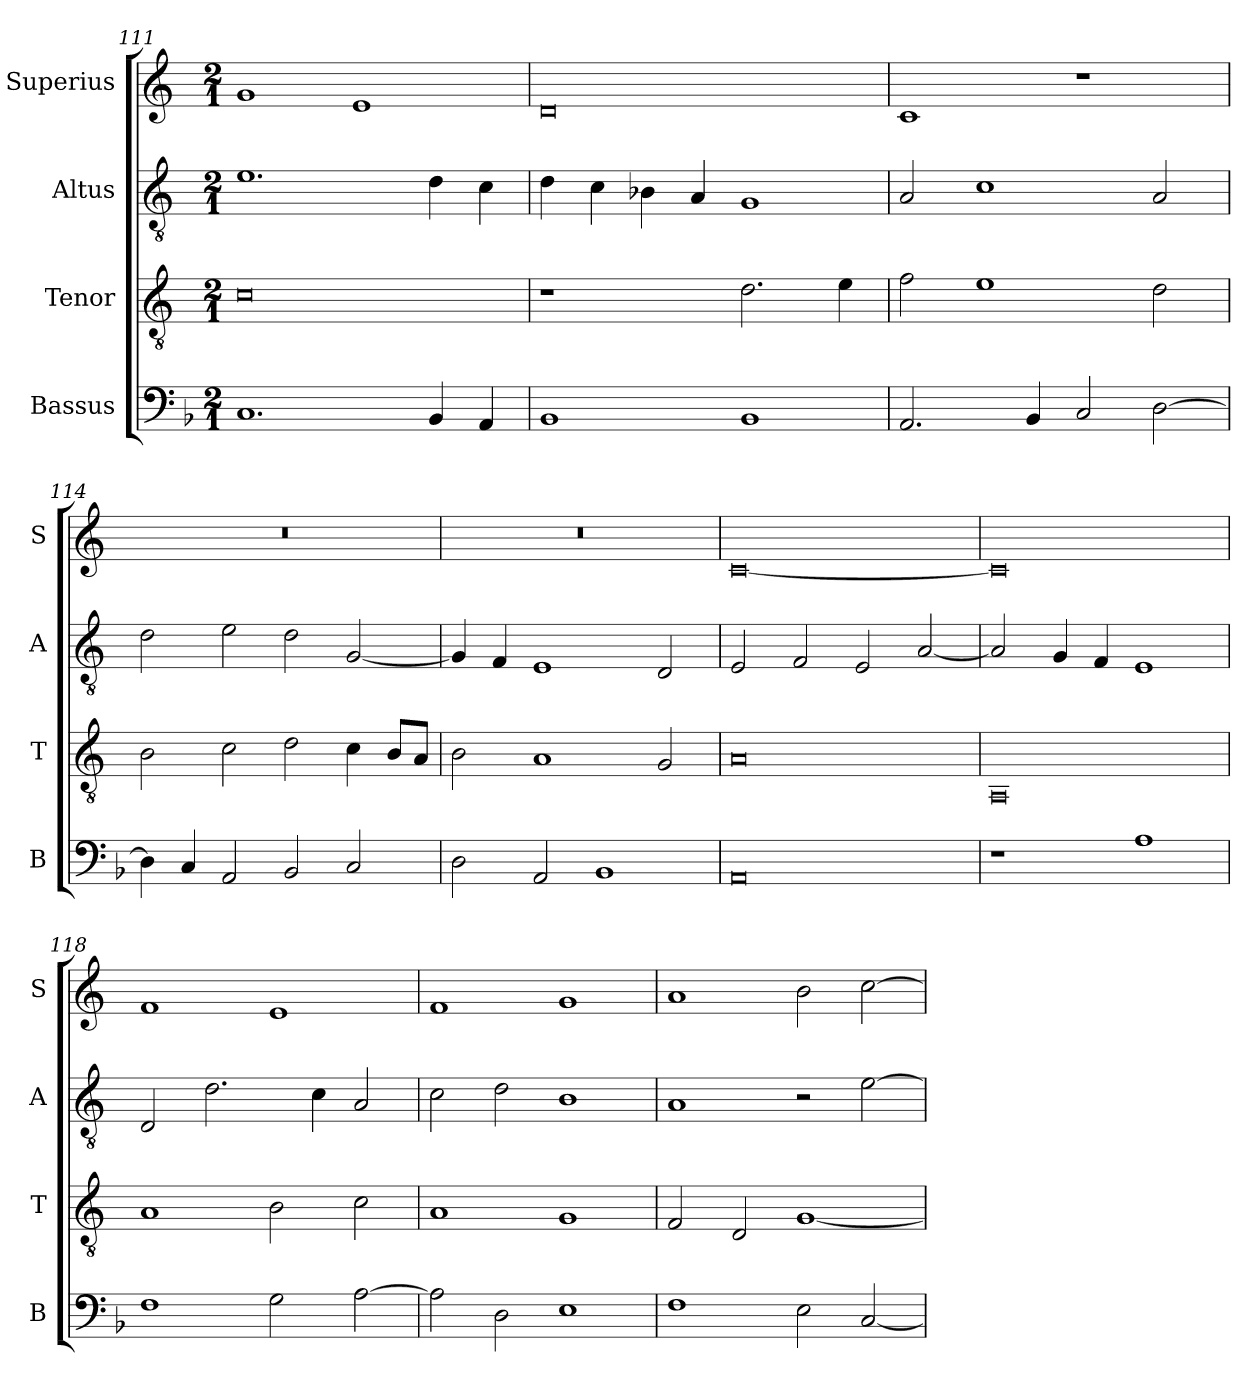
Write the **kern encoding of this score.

**kern	**kern	**kern	**kern
*part4	*part3	*part2	*part1
*staff4	*staff3	*staff2	*staff1
*I"Bassus	*I"Tenor	*I"Altus	*I"Superius
*I'B	*I'T	*I'A	*I'S
*clefF4	*clefGv2	*clefGv2	*clefG2
*k[b-]	*k[]	*k[]	*k[]
*M2/1	*M2/1	*M2/1	*M2/1
=111	=111	=111	=111
1.C	0c	1.e	1g
.	.	.	1e
4BB-/	.	4d\	.
4AA/	.	4c\	.
=112	=112	=112	=112
1BB-	1r	4d\	0d
.	.	4c\	.
.	.	4B-X\	.
.	.	4A/	.
1BB-	2.d\	1G	.
.	4e\	.	.
=113	=113	=113	=113
2.AA/	2f\	2A/	1c
.	1e	1c	.
4BB-/	.	.	.
2C/	.	.	1r
[2D\	2d\	2A/	.
=114	=114	=114	=114
4D\]	2B\	2d\	0r
4C/	.	.	.
2AA/	2c\	2e\	.
2BB-/	2d\	2d\	.
2C/	4c\	[2G/	.
.	8B/L	.	.
.	8A/J	.	.
=115	=115	=115	=115
2D\	2B\	4G/]	0r
.	.	4F/	.
2AA/	1A	1E	.
1BB-	.	.	.
.	2G/	2D/	.
=116	=116	=116	=116
0AA	0A	2E/	[0c
.	.	2F/	.
.	.	2E/	.
.	.	[2A/	.
=117	=117	=117	=117
1r	0AA	2A/]	0c]
.	.	4G/	.
.	.	4F/	.
1A	.	1E	.
=118	=118	=118	=118
1F	1A	2D/	1f
.	.	2.d\	.
2G\	2B\	.	1e
.	.	4c\	.
[2A\	2c\	2A/	.
=119	=119	=119	=119
2A\]	1A	2c\	1f
2D\	.	2d\	.
1E	1G	1B	1g
=120	=120	=120	=120
1F	2F/	1A	1a
.	2D/	.	.
2E\	[1G	2r	2b\
[2C/	.	[2e\	[2cc\
=	=	=	=
*-	*-	*-	*-
